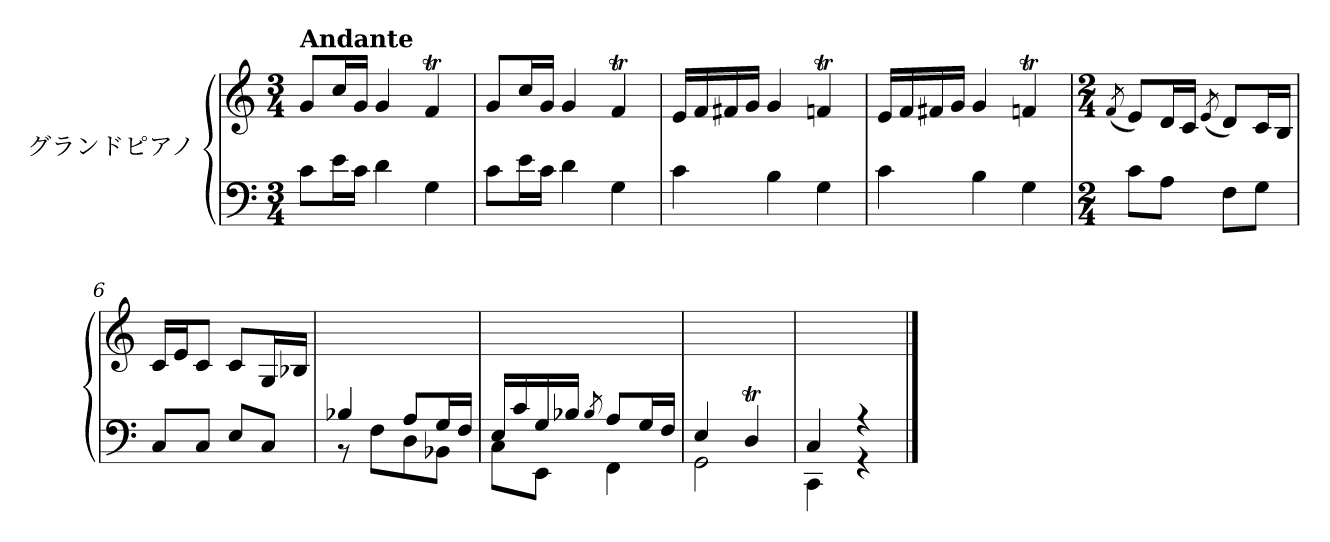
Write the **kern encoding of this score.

**kern	**kern
*part1	*part1
*staff2	*staff1
*I"グランドピアノ	*
*clefF4	*clefG2
*k[]	*k[]
*M3/4	*M3/4
=1	=1
!	!LO:TX:a:B:t=Andante
8c\L	8g/L
16e\L	16cc/L
16c\JJ	16g/JJ
4d\	4g/
4G\	4fT/
=2	=2
8c\L	8g/L
16e\L	16cc/L
16c\JJ	16g/JJ
4d\	4g/
4G\	4fT/
=3	=3
4c\	16e/LL
.	16f/
.	16f#X/
.	16g/JJ
4B\	4g/
4G\	4fnT/
=4	=4
4c\	16e/LL
.	16f/
.	16f#X/
.	16g/JJ
4B\	4g/
4G\	4fnT/
!!LO:LB:g=z
=5	=5
*M2/4	*M2/4
.	(<8qf/
8c\L	8e/L)
8A\J	16d/L
.	16c/JJ
.	(<8qe/
8F\L	8d/L)
8G\J	16c/L
.	16B/JJ
=6	=6
8C/L	16c/LL
.	16e/J
8C/J	8c/J
8E/L	8c/L
8C/J	16G/L
.	16B-X/JJ
=7	=7
*^	*
4B-X/	8r	2ryy
.	8F\L	.
8A/L	8D\	.
16G/L	8BB-X\J	.
16F/JJ	.	.
=8	=8	=8
16E/LL	8C\L	2ryy
16c/	.	.
16G/	8EE\J	.
16B-X/JJ	.	.
8qB-/	.	.
8A/L	4FF\	.
16G/L	.	.
16F/JJ	.	.
=9	=9	=9
4E/	2GG\	2ryy
4DT/	.	.
=10	=10	=10
4C/	4CC\	2ryy
4r	4rGG	.
*v	*v	*
==	==
*-	*-
